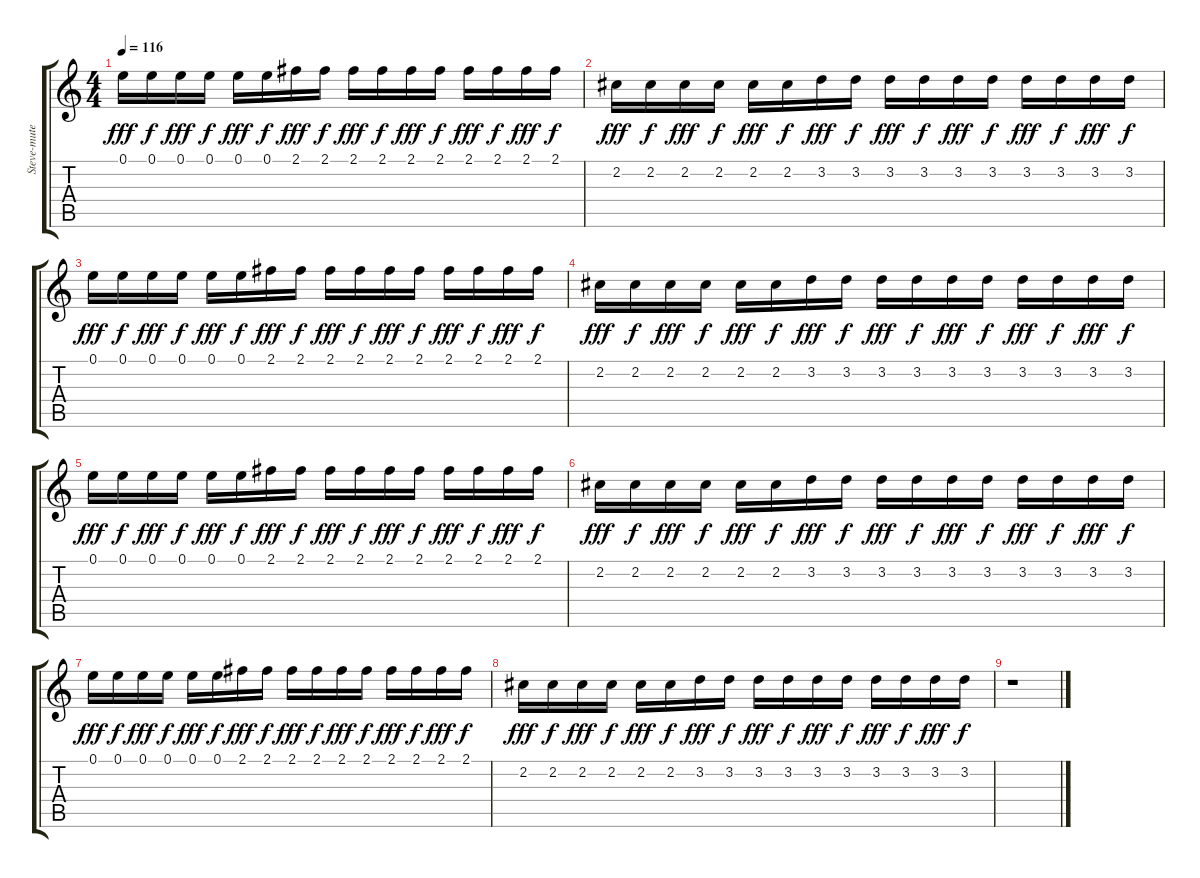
\track ("Steve-mute" "Steve-mute") {instrument electricguitarmuted}
\staff {score tabs}
\tuning (E4 B3 G3 D3 A2 E2) {hide}
\ts (4 4)
\tempo 116
\clef g2
\ks c
0.1.16{dy fff volume 9} 0.1.16{dy f volume 9} 0.1.16{dy fff} 0.1.16{dy f volume 9} 0.1.16{dy fff} 0.1.16{dy f volume 9} 2.1.16{dy fff} 2.1.16{dy f volume 9} 2.1.16{dy fff} 2.1.16{dy f volume 8} 2.1.16{dy fff volume 8} 2.1.16{dy f} 2.1.16{dy fff volume 8} 2.1.16{dy f} 2.1.16{dy fff volume 8} 2.1.16{dy f} |
2.2.16{dy fff volume 8} 2.2.16{dy f volume 8} 2.2.16{dy fff} 2.2.16{dy f volume 8} 2.2.16{dy fff} 2.2.16{dy f volume 8} 3.2.16{dy fff} 3.2.16{dy f volume 8} 3.2.16{dy fff volume 7} 3.2.16{dy f} 3.2.16{dy fff volume 7} 3.2.16{dy f} 3.2.16{dy fff volume 7} 3.2.16{dy f} 3.2.16{dy fff volume 7} 3.2.16{dy f volume 7} |
0.1.16{dy fff} 0.1.16{dy f volume 7} 0.1.16{dy fff} 0.1.16{dy f volume 7} 0.1.16{dy fff} 0.1.16{dy f volume 6} 2.1.16{dy fff volume 6} 2.1.16{dy f} 2.1.16{dy fff volume 6} 2.1.16{dy f} 2.1.16{dy fff volume 6} 2.1.16{dy f} 2.1.16{dy fff volume 6} 2.1.16{dy f} 2.1.16{dy fff volume 6} 2.1.16{dy f volume 6} |
2.2.16{dy fff} 2.2.16{dy f volume 6} 2.2.16{dy fff} 2.2.16{dy f volume 6} 2.2.16{dy fff} 2.2.16{dy f volume 5} 3.2.16{dy fff volume 5} 3.2.16{dy f} 3.2.16{dy fff volume 5} 3.2.16{dy f} 3.2.16{dy fff volume 5} 3.2.16{dy f} 3.2.16{dy fff volume 5} 3.2.16{dy f volume 5} 3.2.16{dy fff} 3.2.16{dy f volume 5} |
0.1.16{dy fff} 0.1.16{dy f volume 4} 0.1.16{dy fff} 0.1.16{dy f volume 4} 0.1.16{dy fff volume 4} 0.1.16{dy f} 2.1.16{dy fff volume 4} 2.1.16{dy f} 2.1.16{dy fff volume 4} 2.1.16{dy f} 2.1.16{dy fff volume 4} 2.1.16{dy f} 2.1.16{dy fff volume 4} 2.1.16{dy f volume 4} 2.1.16{dy fff} 2.1.16{dy f volume 4} |
2.2.16{dy fff} 2.2.16{dy f volume 3} 2.2.16{dy fff} 2.2.16{dy f volume 3} 2.2.16{dy fff volume 3} 2.2.16{dy f} 3.2.16{dy fff volume 3} 3.2.16{dy f} 3.2.16{dy fff volume 3} 3.2.16{dy f} 3.2.16{dy fff volume 3} 3.2.16{dy f volume 3} 3.2.16{dy fff} 3.2.16{dy f volume 2} 3.2.16{dy fff} 3.2.16{dy f volume 2} |
0.1.16{dy fff} 0.1.16{dy f volume 2} 0.1.16{dy fff volume 2} 0.1.16{dy f} 0.1.16{dy fff volume 2} 0.1.16{dy f} 2.1.16{dy fff volume 2} 2.1.16{dy f} 2.1.16{dy fff volume 2} 2.1.16{dy f} 2.1.16{dy fff volume 2} 2.1.16{dy f volume 2} 2.1.16{dy fff} 2.1.16{dy f volume 1} 2.1.16{dy fff} 2.1.16{dy f volume 1} |
2.2.16{dy fff} 2.2.16{dy f volume 1} 2.2.16{dy fff volume 1} 2.2.16{dy f} 2.2.16{dy fff volume 1} 2.2.16{dy f} 3.2.16{dy fff volume 1} 3.2.16{dy f} 3.2.16{dy fff volume 1} 3.2.16{dy f volume 0} 3.2.16{dy fff} 3.2.16{dy f volume 0} 3.2.16{dy fff} 3.2.16{dy f volume 0} 3.2.16{dy fff} 3.2.16{dy f volume 0} |
r.1
